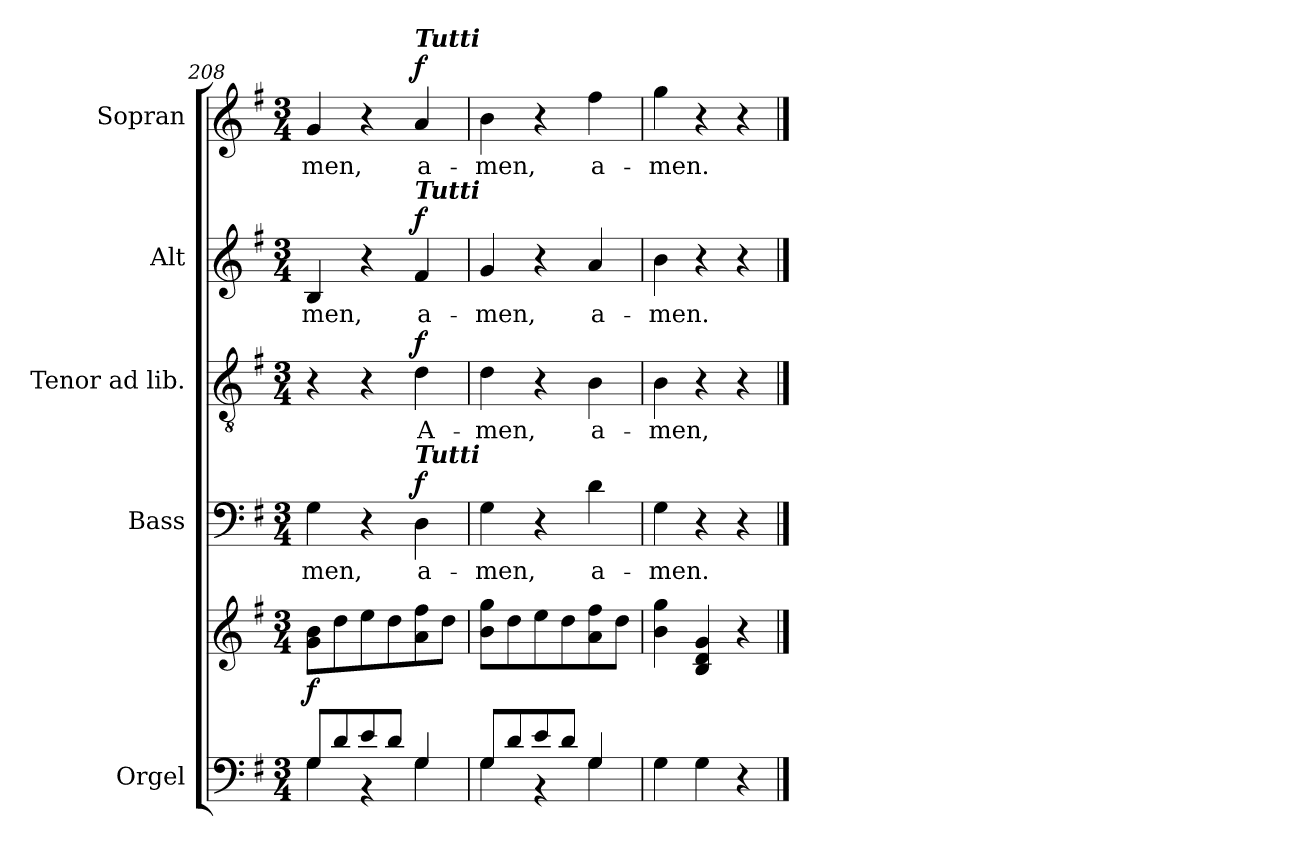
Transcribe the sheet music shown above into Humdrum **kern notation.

**kern	**kern	**dynam	**kern	**text	**dynam	**kern	**text	**dynam	**kern	**text	**dynam	**kern	**text	**dynam
*part5	*part5	*part5	*part4	*part4	*part4	*part3	*part3	*part3	*part2	*part2	*part2	*part1	*part1	*part1
*staff6	*staff5	*staff5/6	*staff4	*staff4	*staff4	*staff3	*staff3	*staff3	*staff2	*staff2	*staff2	*staff1	*staff1	*staff1
*I"Orgel	*	*	*I"Bass	*	*	*I"Tenor ad lib.	*	*	*I"Alt	*	*	*I"Sopran	*	*
*I'Org.	*	*	*I'B.	*	*	*I'T.	*	*	*I'A.	*	*	*I'S.	*	*
*clefF4	*clefG2	*	*clefF4	*	*	*clefGv2	*	*	*clefG2	*	*	*clefG2	*	*
*k[f#]	*k[f#]	*	*k[f#]	*	*	*k[f#]	*	*	*k[f#]	*	*	*k[f#]	*	*
*G:	*G:	*	*G:	*	*	*G:	*	*	*G:	*	*	*G:	*	*
*M3/4	*M3/4	*	*M3/4	*	*	*M3/4	*	*	*M3/4	*	*	*M3/4	*	*
=208	=208	=208	=208	=208	=208	=208	=208	=208	=208	=208	=208	=208	=208	=208
*^	*	*	*	*	*	*	*	*	*	*	*	*	*	*
!	!	!	!LO:DY:b	!	!LO:LY:b	!	!	!	!	!	!LO:LY:b	!	!	!LO:LY:b	!
8G/L	4G\	8g\ 8b\L	f	4G\	-men,	.	4r	.	.	4B/	-men,	.	4g/	-men,	.
8d/	.	8dd\	.	.	.	.	.	.	.	.	.	.	.	.	.
8e/	4r	8ee\	.	4r	.	.	4r	.	.	4r	.	.	4r	.	.
8d/J	.	8dd\	.	.	.	.	.	.	.	.	.	.	.	.	.
!	!	!	!	!	!	!	!	!	!	!	!	!	!LO:TX:a:Bi:t=Tutti	!	!
!	!	!	!	!	!	!	!	!	!	!LO:TX:a:Bi:t=Tutti	!	!	!	!	!
!	!	!	!	!LO:TX:a:Bi:t=Tutti	!	!	!	!	!	!	!	!	!	!	!
!	!	!	!	!	!LO:LY:b	!LO:DY:a	!	!LO:LY:b	!LO:DY:a	!	!LO:LY:b	!LO:DY:a	!	!LO:LY:b	!LO:DY:a
4G/	4G\	8a\ 8ff#\	.	4D\	a-	f	4d\	A-	f	4f#/	a-	f	4a/	a-	f
.	.	8dd\J	.	.	.	.	.	.	.	.	.	.	.	.	.
=209	=209	=209	=209	=209	=209	=209	=209	=209	=209	=209	=209	=209	=209	=209	=209
!	!	!	!	!	!LO:LY:b	!	!	!LO:LY:b	!	!	!LO:LY:b	!	!	!LO:LY:b	!
8G/L	4G\	8b\ 8gg\L	.	4G\	-men,	.	4d\	-men,	.	4g/	-men,	.	4b\	-men,	.
8d/	.	8dd\	.	.	.	.	.	.	.	.	.	.	.	.	.
8e/	4r	8ee\	.	4r	.	.	4r	.	.	4r	.	.	4r	.	.
8d/J	.	8dd\	.	.	.	.	.	.	.	.	.	.	.	.	.
!	!	!	!	!	!LO:LY:b	!	!	!LO:LY:b	!	!	!LO:LY:b	!	!	!LO:LY:b	!
4G/	4G\	8a\ 8ff#\	.	4d\	a-	.	4B\	a-	.	4a/	a-	.	4ff#\	a-	.
.	.	8dd\J	.	.	.	.	.	.	.	.	.	.	.	.	.
*v	*v	*	*	*	*	*	*	*	*	*	*	*	*	*	*
=210	=210	=210	=210	=210	=210	=210	=210	=210	=210	=210	=210	=210	=210	=210
!	!	!	!	!LO:LY:b	!	!	!LO:LY:b	!	!	!LO:LY:b	!	!	!LO:LY:b	!
4G\	4b\ 4gg\	.	4G\	-men.	.	4B\	-men,	.	4b\	-men.	.	4gg\	-men.	.
4G\	4B/ 4d/ 4g/	.	4r	.	.	4r	.	.	4r	.	.	4r	.	.
4r	4r	.	4r	.	.	4r	.	.	4r	.	.	4r	.	.
==	==	==	==	==	==	==	==	==	==	==	==	==	==	==
*-	*-	*-	*-	*-	*-	*-	*-	*-	*-	*-	*-	*-	*-	*-
